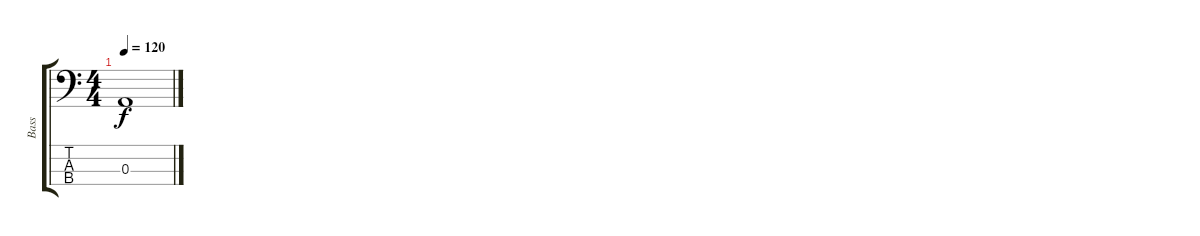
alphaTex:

\track ("Bass" "Bass") {instrument electricbassfinger}
\staff {score tabs}
\tuning (G2 D2 A1 D1) {hide}
\ts (4 4)
\tempo 120
\clef f4
\ks c
0.3{t}.1{dy f}
